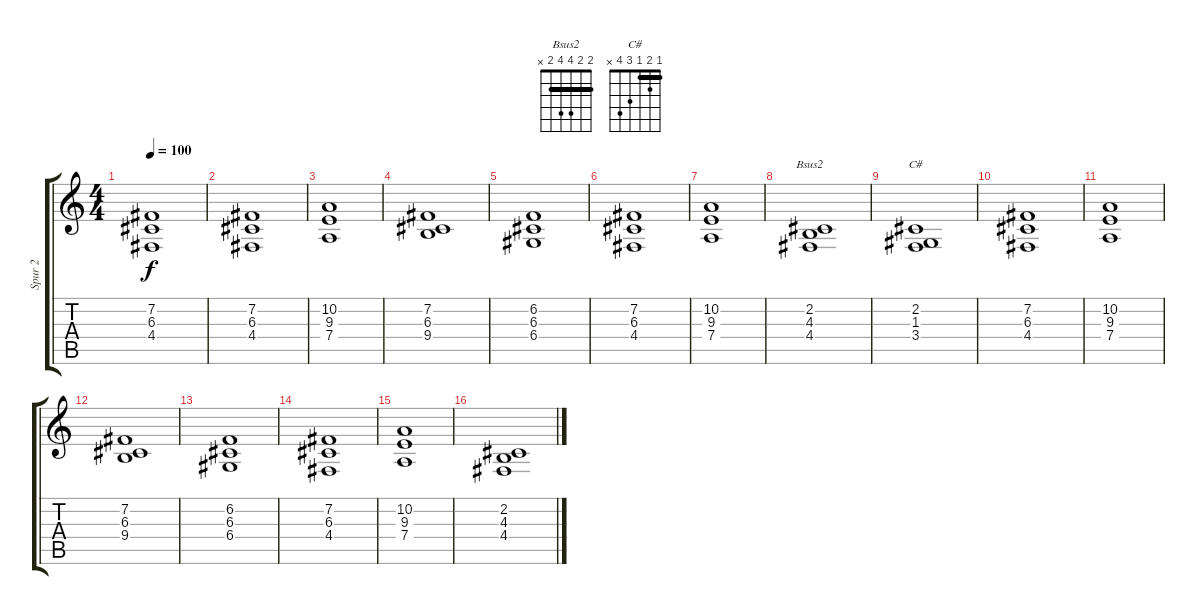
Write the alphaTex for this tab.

\track ("Spur 2" "Spur 2") {instrument stringensemble2}
\staff {score tabs}
\tuning (E4 B3 G3 D3 A2 E2) {hide}
\chord ("Bsus2" 2 2 4 4 2 x) {barre 2}
\chord ("C#" 1 2 1 3 4 x) {barre 1}
\ts (4 4)
\tempo 100
\clef g2
\ks c
(7.2{t} 6.3{t} 4.4{t}).1{dy f} |
(7.2 6.3 4.4).1 |
(10.2 9.3 7.4).1 |
(7.2 6.3 9.4).1 |
(6.2 6.3 6.4).1 |
(7.2 6.3 4.4).1 |
(10.2 9.3 7.4).1 |
(2.2 4.3 4.4).1{ch "Bsus2"} |
(2.2 1.3 3.4).1{ch "C#"} |
(7.2 6.3 4.4).1 |
(10.2 9.3 7.4).1 |
(7.2 6.3 9.4).1 |
(6.2 6.3 6.4).1 |
(7.2 6.3 4.4).1 |
(10.2 9.3 7.4).1 |
(2.2 4.3 4.4).1
